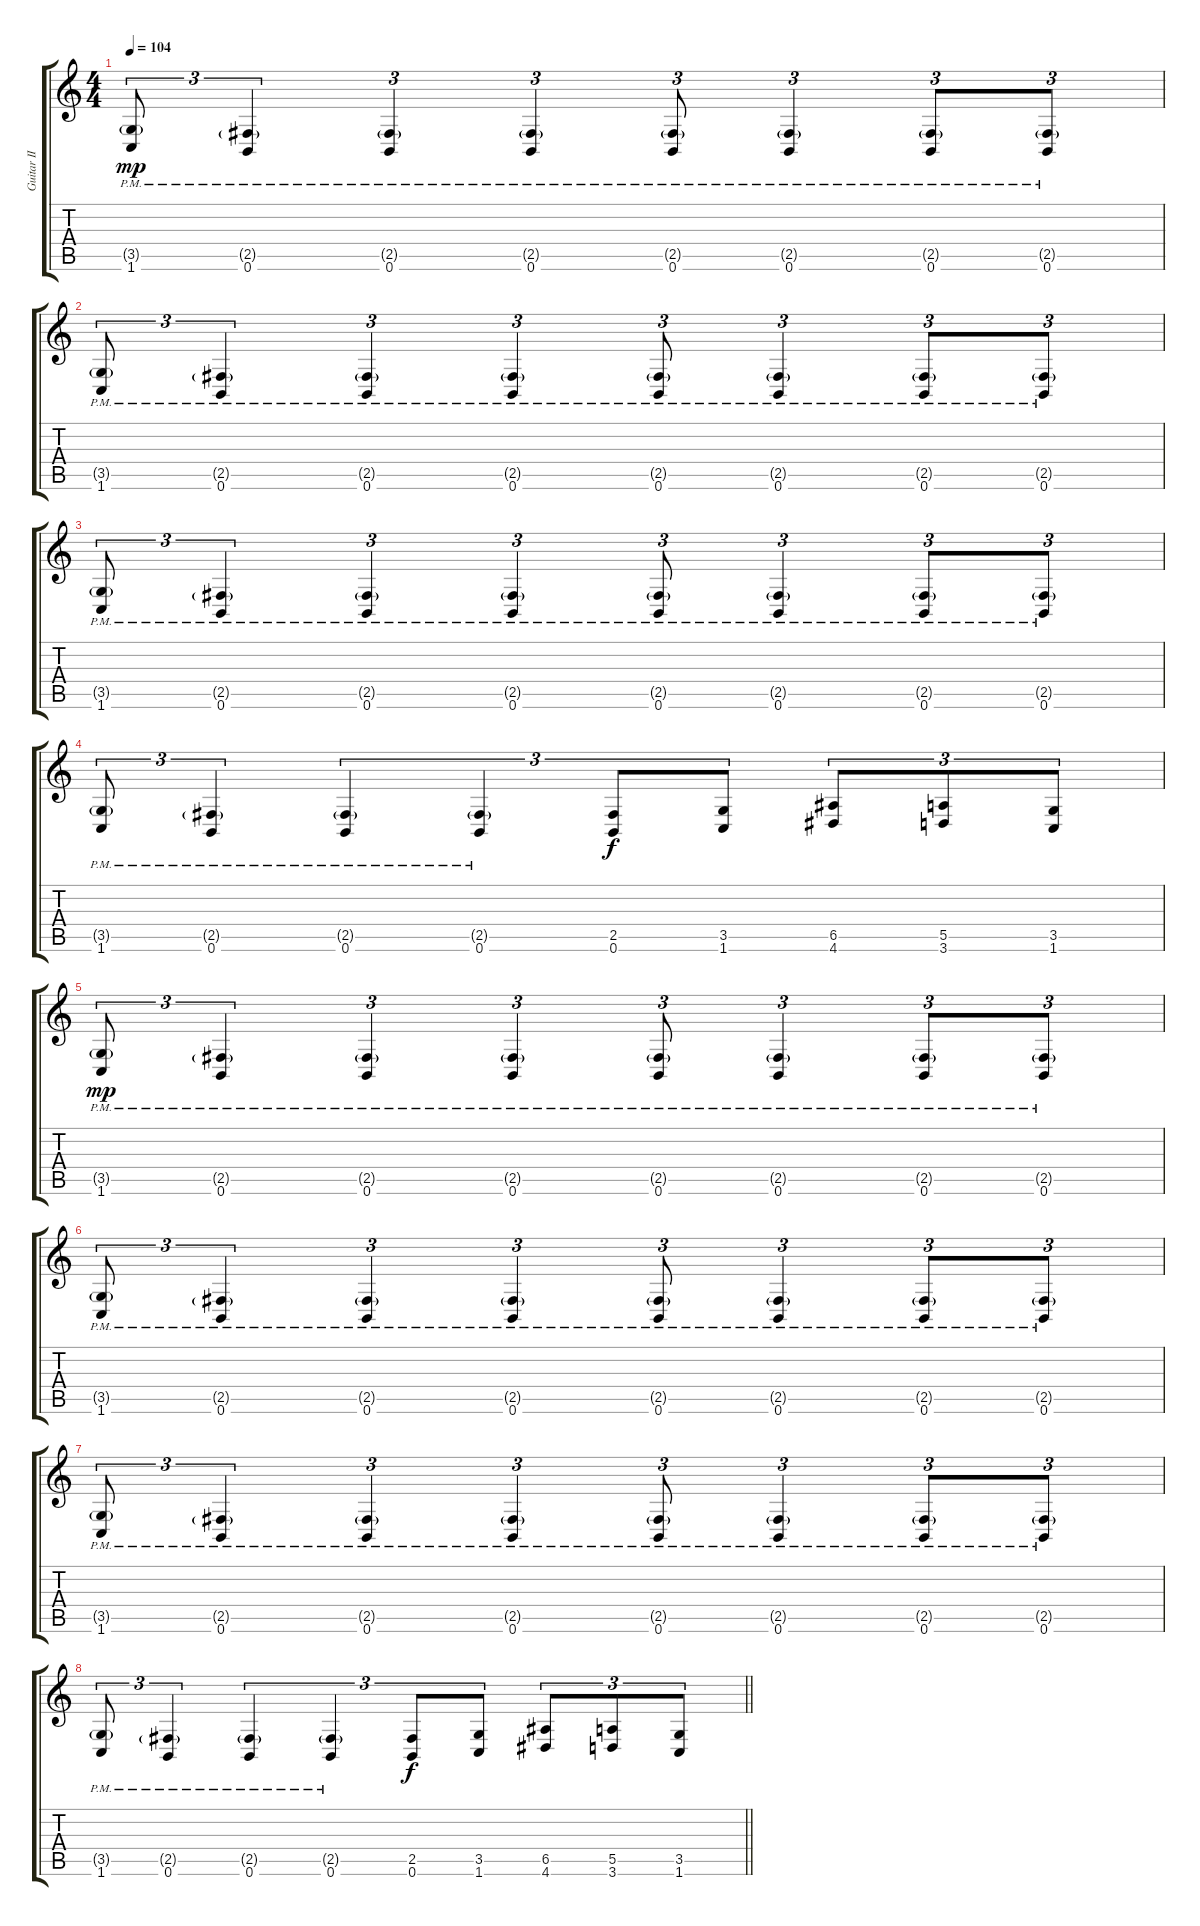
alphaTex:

\track ("Guitar II" "Guitar II") {instrument distortionguitar}
\staff {score tabs}
\tuning (B3 Gb3 D3 A2 E2 B1) {hide}
\ts (4 4)
\tempo 104
\clef g2
\ks c
(3.5{g pm} 1.6{pm}).8{tu (3 2) dy mp} (2.5{g pm} 0.6{pm}).4{tu (3 2)} (2.5{g pm} 0.6{pm}).4{tu (3 2)} (2.5{g pm} 0.6{pm}).4{tu (3 2)} (2.5{g pm} 0.6{pm}).8{tu (3 2)} (2.5{g pm} 0.6{pm}).4{tu (3 2)} (2.5{g pm} 0.6{pm}).8{tu (3 2)} (2.5{g pm} 0.6{pm}).8{tu (3 2)} |
(3.5{g pm} 1.6{pm}).8{tu (3 2)} (2.5{g pm} 0.6{pm}).4{tu (3 2)} (2.5{g pm} 0.6{pm}).4{tu (3 2)} (2.5{g pm} 0.6{pm}).4{tu (3 2)} (2.5{g pm} 0.6{pm}).8{tu (3 2)} (2.5{g pm} 0.6{pm}).4{tu (3 2)} (2.5{g pm} 0.6{pm}).8{tu (3 2)} (2.5{g pm} 0.6{pm}).8{tu (3 2)} |
(3.5{g pm} 1.6{pm}).8{tu (3 2)} (2.5{g pm} 0.6{pm}).4{tu (3 2)} (2.5{g pm} 0.6{pm}).4{tu (3 2)} (2.5{g pm} 0.6{pm}).4{tu (3 2)} (2.5{g pm} 0.6{pm}).8{tu (3 2)} (2.5{g pm} 0.6{pm}).4{tu (3 2)} (2.5{g pm} 0.6{pm}).8{tu (3 2)} (2.5{g pm} 0.6{pm}).8{tu (3 2)} |
(3.5{g pm} 1.6{pm}).8{tu (3 2)} (2.5{g pm} 0.6{pm}).4{tu (3 2)} (2.5{g pm} 0.6{pm}).4{tu (3 2)} (2.5{g pm} 0.6{pm}).4{tu (3 2)} (2.5 0.6).8{tu (3 2) dy f} (3.5 1.6).8{tu (3 2)} (6.5 4.6).8{tu (3 2)} (5.5 3.6).8{tu (3 2)} (3.5 1.6).8{tu (3 2)} |
(3.5{g pm} 1.6{pm}).8{tu (3 2) dy mp} (2.5{g pm} 0.6{pm}).4{tu (3 2)} (2.5{g pm} 0.6{pm}).4{tu (3 2)} (2.5{g pm} 0.6{pm}).4{tu (3 2)} (2.5{g pm} 0.6{pm}).8{tu (3 2)} (2.5{g pm} 0.6{pm}).4{tu (3 2)} (2.5{g pm} 0.6{pm}).8{tu (3 2)} (2.5{g pm} 0.6{pm}).8{tu (3 2)} |
(3.5{g pm} 1.6{pm}).8{tu (3 2)} (2.5{g pm} 0.6{pm}).4{tu (3 2)} (2.5{g pm} 0.6{pm}).4{tu (3 2)} (2.5{g pm} 0.6{pm}).4{tu (3 2)} (2.5{g pm} 0.6{pm}).8{tu (3 2)} (2.5{g pm} 0.6{pm}).4{tu (3 2)} (2.5{g pm} 0.6{pm}).8{tu (3 2)} (2.5{g pm} 0.6{pm}).8{tu (3 2)} |
(3.5{g pm} 1.6{pm}).8{tu (3 2)} (2.5{g pm} 0.6{pm}).4{tu (3 2)} (2.5{g pm} 0.6{pm}).4{tu (3 2)} (2.5{g pm} 0.6{pm}).4{tu (3 2)} (2.5{g pm} 0.6{pm}).8{tu (3 2)} (2.5{g pm} 0.6{pm}).4{tu (3 2)} (2.5{g pm} 0.6{pm}).8{tu (3 2)} (2.5{g pm} 0.6{pm}).8{tu (3 2)} |
\barLineRight lightlight
(3.5{g pm} 1.6{pm}).8{tu (3 2)} (2.5{g pm} 0.6{pm}).4{tu (3 2)} (2.5{g pm} 0.6{pm}).4{tu (3 2)} (2.5{g pm} 0.6{pm}).4{tu (3 2)} (2.5 0.6).8{tu (3 2) dy f} (3.5 1.6).8{tu (3 2)} (6.5 4.6).8{tu (3 2)} (5.5 3.6).8{tu (3 2)} (3.5 1.6).8{tu (3 2)}
